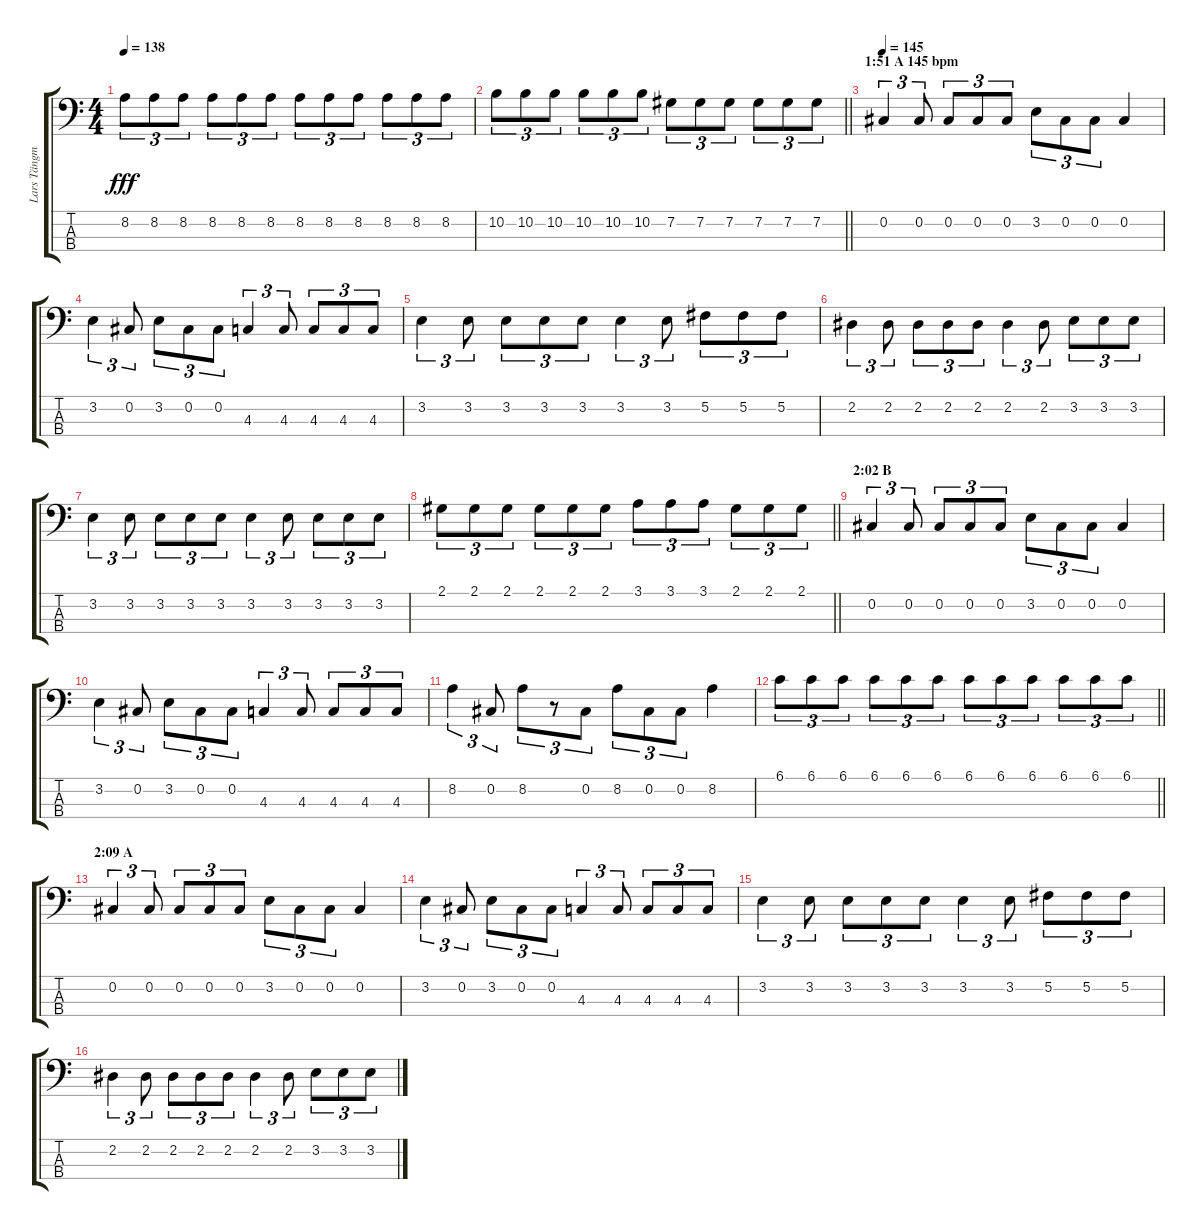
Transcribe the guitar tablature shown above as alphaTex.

\track ("Lars Tängmark (D# Tuning)" "Lars Tängm") {instrument fretlessbass}
\staff {score tabs}
\tuning (Gb2 Db2 Ab1 Eb1) {hide}
\ts (4 4)
\tempo 138
\clef f4
\ks c
8.2.8{tu (3 2) dy fff} 8.2.8{tu (3 2)} 8.2.8{tu (3 2)} 8.2.8{tu (3 2)} 8.2.8{tu (3 2)} 8.2.8{tu (3 2)} 8.2.8{tu (3 2)} 8.2.8{tu (3 2)} 8.2.8{tu (3 2)} 8.2.8{tu (3 2)} 8.2.8{tu (3 2)} 8.2.8{tu (3 2)} |
\barLineRight lightlight
10.2.8{tu (3 2)} 10.2.8{tu (3 2)} 10.2.8{tu (3 2)} 10.2.8{tu (3 2)} 10.2.8{tu (3 2)} 10.2.8{tu (3 2)} 7.2.8{tu (3 2)} 7.2.8{tu (3 2)} 7.2.8{tu (3 2)} 7.2.8{tu (3 2)} 7.2.8{tu (3 2)} 7.2.8{tu (3 2)} |
\section ("" "1:51 A 145 bpm")
\tempo 145
0.2.4{tu (3 2)} 0.2.8{tu (3 2)} 0.2.8{tu (3 2)} 0.2.8{tu (3 2)} 0.2.8{tu (3 2)} 3.2.8{tu (3 2)} 0.2.8{tu (3 2)} 0.2.8{tu (3 2)} 0.2.4 |
3.2.4{tu (3 2)} 0.2.8{tu (3 2)} 3.2.8{tu (3 2)} 0.2.8{tu (3 2)} 0.2.8{tu (3 2)} 4.3.4{tu (3 2)} 4.3.8{tu (3 2)} 4.3.8{tu (3 2)} 4.3.8{tu (3 2)} 4.3.8{tu (3 2)} |
3.2.4{tu (3 2)} 3.2.8{tu (3 2)} 3.2.8{tu (3 2)} 3.2.8{tu (3 2)} 3.2.8{tu (3 2)} 3.2.4{tu (3 2)} 3.2.8{tu (3 2)} 5.2.8{tu (3 2)} 5.2.8{tu (3 2)} 5.2.8{tu (3 2)} |
2.2.4{tu (3 2)} 2.2.8{tu (3 2)} 2.2.8{tu (3 2)} 2.2.8{tu (3 2)} 2.2.8{tu (3 2)} 2.2.4{tu (3 2)} 2.2.8{tu (3 2)} 3.2.8{tu (3 2)} 3.2.8{tu (3 2)} 3.2.8{tu (3 2)} |
3.2.4{tu (3 2)} 3.2.8{tu (3 2)} 3.2.8{tu (3 2)} 3.2.8{tu (3 2)} 3.2.8{tu (3 2)} 3.2.4{tu (3 2)} 3.2.8{tu (3 2)} 3.2.8{tu (3 2)} 3.2.8{tu (3 2)} 3.2.8{tu (3 2)} |
\barLineRight lightlight
2.1.8{tu (3 2)} 2.1.8{tu (3 2)} 2.1.8{tu (3 2)} 2.1.8{tu (3 2)} 2.1.8{tu (3 2)} 2.1.8{tu (3 2)} 3.1.8{tu (3 2)} 3.1.8{tu (3 2)} 3.1.8{tu (3 2)} 2.1.8{tu (3 2)} 2.1.8{tu (3 2)} 2.1.8{tu (3 2)} |
\section ("" "2:02 B")
0.2.4{tu (3 2)} 0.2.8{tu (3 2)} 0.2.8{tu (3 2)} 0.2.8{tu (3 2)} 0.2.8{tu (3 2)} 3.2.8{tu (3 2)} 0.2.8{tu (3 2)} 0.2.8{tu (3 2)} 0.2.4 |
3.2.4{tu (3 2)} 0.2.8{tu (3 2)} 3.2.8{tu (3 2)} 0.2.8{tu (3 2)} 0.2.8{tu (3 2)} 4.3.4{tu (3 2)} 4.3.8{tu (3 2)} 4.3.8{tu (3 2)} 4.3.8{tu (3 2)} 4.3.8{tu (3 2)} |
8.2.4{tu (3 2)} 0.2.8{tu (3 2)} 8.2.8{tu (3 2)} r.8{tu (3 2)} 0.2.8{tu (3 2)} 8.2.8{tu (3 2)} 0.2.8{tu (3 2)} 0.2.8{tu (3 2)} 8.2.4 |
\barLineRight lightlight
6.1.8{tu (3 2)} 6.1.8{tu (3 2)} 6.1.8{tu (3 2)} 6.1.8{tu (3 2)} 6.1.8{tu (3 2)} 6.1.8{tu (3 2)} 6.1.8{tu (3 2)} 6.1.8{tu (3 2)} 6.1.8{tu (3 2)} 6.1.8{tu (3 2)} 6.1.8{tu (3 2)} 6.1.8{tu (3 2)} |
\section ("" "2:09 A")
0.2.4{tu (3 2)} 0.2.8{tu (3 2)} 0.2.8{tu (3 2)} 0.2.8{tu (3 2)} 0.2.8{tu (3 2)} 3.2.8{tu (3 2)} 0.2.8{tu (3 2)} 0.2.8{tu (3 2)} 0.2.4 |
3.2.4{tu (3 2)} 0.2.8{tu (3 2)} 3.2.8{tu (3 2)} 0.2.8{tu (3 2)} 0.2.8{tu (3 2)} 4.3.4{tu (3 2)} 4.3.8{tu (3 2)} 4.3.8{tu (3 2)} 4.3.8{tu (3 2)} 4.3.8{tu (3 2)} |
3.2.4{tu (3 2)} 3.2.8{tu (3 2)} 3.2.8{tu (3 2)} 3.2.8{tu (3 2)} 3.2.8{tu (3 2)} 3.2.4{tu (3 2)} 3.2.8{tu (3 2)} 5.2.8{tu (3 2)} 5.2.8{tu (3 2)} 5.2.8{tu (3 2)} |
2.2.4{tu (3 2)} 2.2.8{tu (3 2)} 2.2.8{tu (3 2)} 2.2.8{tu (3 2)} 2.2.8{tu (3 2)} 2.2.4{tu (3 2)} 2.2.8{tu (3 2)} 3.2.8{tu (3 2)} 3.2.8{tu (3 2)} 3.2.8{tu (3 2)}
